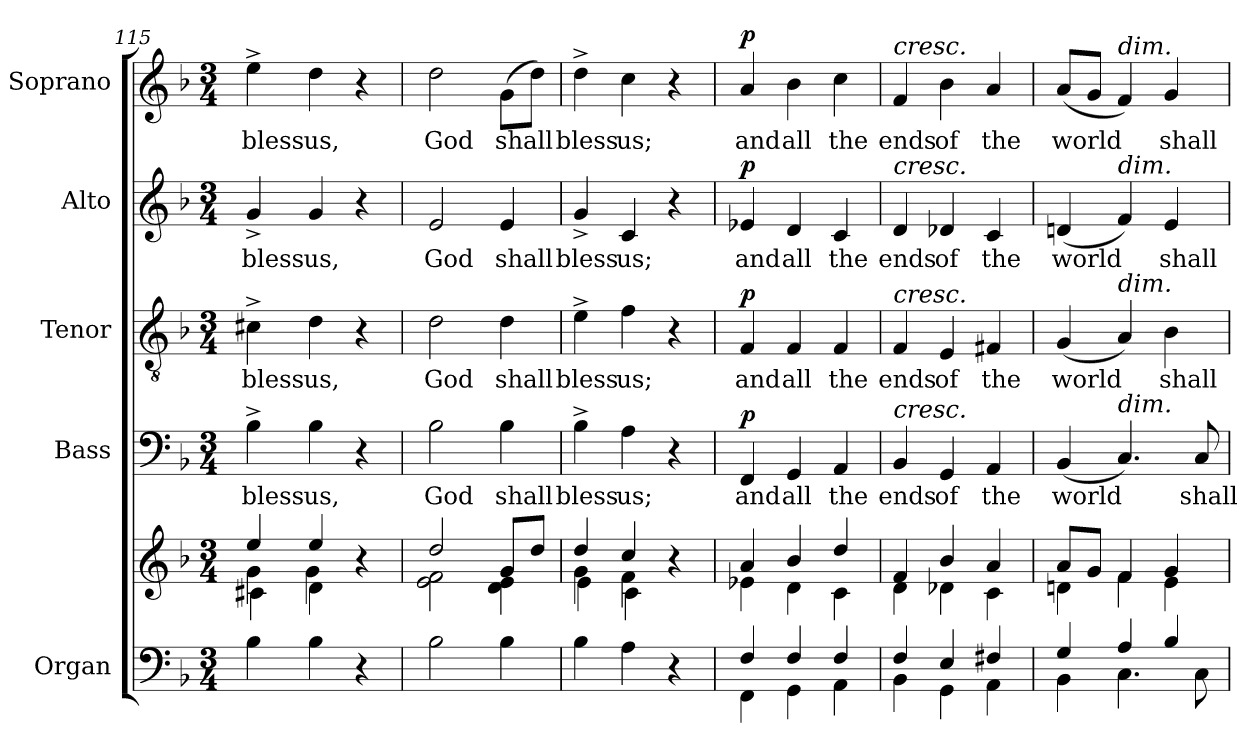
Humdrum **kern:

**kern	**kern	**kern	**text	**dynam	**kern	**text	**dynam	**kern	**text	**dynam	**kern	**text	**dynam
*part5	*part5	*part4	*part4	*part4	*part3	*part3	*part3	*part2	*part2	*part2	*part1	*part1	*part1
*staff6	*staff5	*staff4	*staff4	*staff4	*staff3	*staff3	*staff3	*staff2	*staff2	*staff2	*staff1	*staff1	*staff1
*I"Organ	*	*I"Bass	*	*	*I"Tenor	*	*	*I"Alto	*	*	*I"Soprano	*	*
*I'Org.	*	*I'B.	*	*	*I'T.	*	*	*I'A.	*	*	*I'S.	*	*
*clefF4	*clefG2	*clefF4	*	*	*clefGv2	*	*	*clefG2	*	*	*clefG2	*	*
*	*	*	*	*	*ITrd7c12	*	*	*	*	*	*	*	*
*k[b-]	*k[b-]	*k[b-]	*	*	*k[b-]	*	*	*k[b-]	*	*	*k[b-]	*	*
*F:	*F:	*F:	*	*	*F:	*	*	*F:	*	*	*F:	*	*
*M3/4	*M3/4	*M3/4	*	*	*M3/4	*	*	*M3/4	*	*	*M3/4	*	*
=115	=115	=115	=115	=115	=115	=115	=115	=115	=115	=115	=115	=115	=115
*	*^	*	*	*	*	*	*	*	*	*	*	*	*
*	*	*^	*	*	*	*	*	*	*	*	*	*	*	*
!	!	!	!	!	!LO:LY:b:color=#000000	!	!	!	!	!	!	!	!	!	!
!	!	!	!	!	!	!	!	!LO:LY:b:color=#000000	!	!	!	!	!	!	!
!	!	!	!	!	!	!	!	!	!	!	!LO:LY:b:color=#000000	!	!	!	!
!	!	!	!	!	!	!	!	!	!	!	!	!	!	!LO:LY:b:color=#000000	!
4B-i\	4eei/	4gi\	4c#Xi\	4B-^i\	bless	.	4C#X^i\	bless	.	4g^i/	bless	.	4ee^i\	bless	.
!	!	!	!	!	!LO:LY:b:color=#000000	!	!	!	!	!	!	!	!	!	!
!	!	!	!	!	!	!	!	!LO:LY:b:color=#000000	!	!	!	!	!	!	!
!	!	!	!	!	!	!	!	!	!	!	!LO:LY:b:color=#000000	!	!	!	!
!	!	!	!	!	!	!	!	!	!	!	!	!	!	!LO:LY:b:color=#000000	!
4B-i\	4eei/	4di\	4gi\	4B-i\	us,	.	4Di\	us,	.	4gi/	us,	.	4ddi\	us,	.
4r	4r	4ryy	4ryy	4r	.	.	4r	.	.	4r	.	.	4r	.	.
*	*	*v	*v	*	*	*	*	*	*	*	*	*	*	*	*
=116	=116	=116	=116	=116	=116	=116	=116	=116	=116	=116	=116	=116	=116	=116
*	*	*^	*	*	*	*	*	*	*	*	*	*	*	*
!	!	!	!	!	!LO:LY:b:color=#000000	!	!	!	!	!	!	!	!	!	!
*	*	*v	*v	*	*	*	*	*	*	*	*	*	*	*	*
*	*	*^	*	*	*	*	*	*	*	*	*	*	*	*
!	!	!	!	!	!	!	!	!LO:LY:b:color=#000000	!	!	!	!	!	!	!
*	*	*v	*v	*	*	*	*	*	*	*	*	*	*	*	*
*	*	*^	*	*	*	*	*	*	*	*	*	*	*	*
!	!	!	!	!	!	!	!	!	!	!	!LO:LY:b:color=#000000	!	!	!	!
*	*	*v	*v	*	*	*	*	*	*	*	*	*	*	*	*
*	*	*^	*	*	*	*	*	*	*	*	*	*	*	*
!	!	!	!	!	!	!	!	!	!	!	!	!	!	!LO:LY:b:color=#000000	!
*	*	*v	*v	*	*	*	*	*	*	*	*	*	*	*	*
2B-i\	2ddi/	2ei\ 2fi	2B-i\	God	.	2Di\	God	.	2ei/	God	.	2ddi\	God	.
!	!	!	!	!LO:LY:b:color=#000000	!	!	!	!	!	!	!	!	!	!
!	!	!	!	!	!	!	!LO:LY:b:color=#000000	!	!	!	!	!	!	!
!	!	!	!	!	!	!	!	!	!	!LO:LY:b:color=#000000	!	!	!	!
!	!	!	!	!	!	!	!	!	!	!	!	!	!LO:LY:b:color=#000000	!
4B-i\	8gi/L	4di\ 4ei	4B-i\	shall	.	4Di\	shall	.	4ei/	shall	.	(8gi\L	shall	.
.	8ddi/J	.	.	.	.	.	.	.	.	.	.	8ddi\J)	.	.
=117	=117	=117	=117	=117	=117	=117	=117	=117	=117	=117	=117	=117	=117	=117
*	*	*^	*	*	*	*	*	*	*	*	*	*	*	*
!	!	!	!	!	!LO:LY:b:color=#000000	!	!	!	!	!	!	!	!	!	!
!	!	!	!	!	!	!	!	!LO:LY:b:color=#000000	!	!	!	!	!	!	!
!	!	!	!	!	!	!	!	!	!	!	!LO:LY:b:color=#000000	!	!	!	!
!	!	!	!	!	!	!	!	!	!	!	!	!	!	!LO:LY:b:color=#000000	!
4B-i\	4ddi/	4gi\	4ei\	4B-^i\	bless	.	4E^i\	bless	.	4g^i/	bless	.	4dd^i\	bless	.
!	!	!	!	!	!LO:LY:b:color=#000000	!	!	!	!	!	!	!	!	!	!
!	!	!	!	!	!	!	!	!LO:LY:b:color=#000000	!	!	!	!	!	!	!
!	!	!	!	!	!	!	!	!	!	!	!LO:LY:b:color=#000000	!	!	!	!
!	!	!	!	!	!	!	!	!	!	!	!	!	!	!LO:LY:b:color=#000000	!
4Ai\	4cci/	4fi\	4ci\	4Ai\	us;	.	4Fi\	us;	.	4ci/	us;	.	4cci\	us;	.
4r	4r	4ryy	4ryy	4r	.	.	4r	.	.	4r	.	.	4r	.	.
*	*	*v	*v	*	*	*	*	*	*	*	*	*	*	*	*
!!LO:LB:g=z
=118	=118	=118	=118	=118	=118	=118	=118	=118	=118	=118	=118	=118	=118	=118
*^	*	*	*	*	*	*	*	*	*	*	*	*	*	*
*	*	*	*^	*	*	*	*	*	*	*	*	*	*	*	*
!	!	!	!	!	!	!LO:LY:b:color=#000000	!	!	!	!	!	!	!	!	!	!
*	*	*	*v	*v	*	*	*	*	*	*	*	*	*	*	*	*
*	*	*	*^	*	*	*	*	*	*	*	*	*	*	*	*
!	!	!	!	!	!	!	!	!	!LO:LY:b:color=#000000	!	!	!	!	!	!	!
*	*	*	*v	*v	*	*	*	*	*	*	*	*	*	*	*	*
*	*	*	*^	*	*	*	*	*	*	*	*	*	*	*	*
!	!	!	!	!	!	!	!	!	!	!	!	!LO:LY:b:color=#000000	!	!	!	!
*	*	*	*v	*v	*	*	*	*	*	*	*	*	*	*	*	*
*	*	*	*^	*	*	*	*	*	*	*	*	*	*	*	*
!	!	!	!	!	!	!	!	!	!	!	!	!	!	!	!LO:LY:b:color=#000000	!
*	*	*	*v	*v	*	*	*	*	*	*	*	*	*	*	*	*
4Fi/	4FFi\	4ai/	4e-Xi\	4FFi/	and	p	4FFi/	and	p	4e-Xi/	and	p	4ai/	and	p
!	!	!	!	!	!LO:LY:b:color=#000000	!	!	!	!	!	!	!	!	!	!
!	!	!	!	!	!	!	!	!LO:LY:b:color=#000000	!	!	!	!	!	!	!
!	!	!	!	!	!	!	!	!	!	!	!LO:LY:b:color=#000000	!	!	!	!
!	!	!	!	!	!	!	!	!	!	!	!	!	!	!LO:LY:b:color=#000000	!
4Fi/	4GGi\	4b-i/	4di\	4GGi/	all	.	4FFi/	all	.	4di/	all	.	4b-i\	all	.
!	!	!	!	!	!LO:LY:b:color=#000000	!	!	!	!	!	!	!	!	!	!
!	!	!	!	!	!	!	!	!LO:LY:b:color=#000000	!	!	!	!	!	!	!
!	!	!	!	!	!	!	!	!	!	!	!LO:LY:b:color=#000000	!	!	!	!
!	!	!	!	!	!	!	!	!	!	!	!	!	!	!LO:LY:b:color=#000000	!
4Fi/	4AAi\	4ddi/	4ci\	4AAi/	the	.	4FFi/	the	.	4ci/	the	.	4cci\	the	.
=119	=119	=119	=119	=119	=119	=119	=119	=119	=119	=119	=119	=119	=119	=119	=119
!	!	!	!	!	!LO:LY:b:color=#000000	!	!	!	!	!	!	!	!	!	!
!	!	!	!	!	!	!	!	!LO:LY:b:color=#000000	!	!	!	!	!	!	!
!	!	!	!	!	!	!	!	!	!	!	!LO:LY:b:color=#000000	!	!	!	!
!	!	!	!	!	!	!	!	!	!	!	!	!	!LO:TX:a:i:t=cresc.	!	!
!	!	!	!	!	!	!	!	!	!	!LO:TX:a:i:t=cresc.	!	!	!	!	!
!	!	!	!	!	!	!	!LO:TX:a:i:t=cresc.	!	!	!	!	!	!	!	!
!	!	!	!	!LO:TX:a:i:t=cresc.	!	!	!	!	!	!	!	!	!	!	!
!	!	!	!	!	!	!	!	!	!	!	!	!	!	!LO:LY:b:color=#000000	!
4Fi/	4BB-i\	4fi/	4di\	4BB-i/	ends	.	4FFi/	ends	.	4di/	ends	.	4fi/	ends	.
!	!	!	!	!	!LO:LY:b:color=#000000	!	!	!	!	!	!	!	!	!	!
!	!	!	!	!	!	!	!	!LO:LY:b:color=#000000	!	!	!	!	!	!	!
!	!	!	!	!	!	!	!	!	!	!	!LO:LY:b:color=#000000	!	!	!	!
!	!	!	!	!	!	!	!	!	!	!	!	!	!	!LO:LY:b:color=#000000	!
4Ei/	4GGi\	4b-i/	4d-Xi\	4GGi/	of	.	4EEi/	of	.	4d-Xi/	of	.	4b-i\	of	.
!	!	!	!	!	!LO:LY:b:color=#000000	!	!	!	!	!	!	!	!	!	!
!	!	!	!	!	!	!	!	!LO:LY:b:color=#000000	!	!	!	!	!	!	!
!	!	!	!	!	!	!	!	!	!	!	!LO:LY:b:color=#000000	!	!	!	!
!	!	!	!	!	!	!	!	!	!	!	!	!	!	!LO:LY:b:color=#000000	!
4F#Xi/	4AAi\	4ai/	4ci\	4AAi/	the	.	4FF#Xi/	the	.	4ci/	the	.	4ai/	the	.
=120	=120	=120	=120	=120	=120	=120	=120	=120	=120	=120	=120	=120	=120	=120	=120
!	!	!	!	!	!LO:LY:b:color=#000000	!	!	!	!	!	!	!	!	!	!
!	!	!	!	!	!	!	!	!LO:LY:b:color=#000000	!	!	!	!	!	!	!
!	!	!	!	!	!	!	!	!	!	!	!LO:LY:b:color=#000000	!	!	!	!
!	!	!	!	!	!	!	!	!	!	!	!	!	!	!LO:LY:b:color=#000000	!
4Gi/	4BB-i\	8ai/L	4dni\	(4BB-i/	world	.	(4GGi/	world	.	(4dni/	world	.	(8ai/L	world	.
.	.	8gi/J	.	.	.	.	.	.	.	.	.	.	8gi/J	.	.
!	!	!	!	!	!	!	!	!	!	!	!	!	!LO:TX:a:i:t=dim.	!	!
!	!	!	!	!	!	!	!	!	!	!LO:TX:a:i:t=dim.	!	!	!	!	!
!	!	!	!	!	!	!	!LO:TX:a:i:t=dim.	!	!	!	!	!	!	!	!
!	!	!	!	!LO:TX:a:i:t=dim.	!	!	!	!	!	!	!	!	!	!	!
4Ai/	4.Ci\	4fi/	4fi\	4.Ci/)	.	.	4AAi/)	.	.	4fi/)	.	.	4fi/)	.	.
!	!	!	!	!	!	!	!	!LO:LY:b:color=#000000	!	!	!	!	!	!	!
!	!	!	!	!	!	!	!	!	!	!	!LO:LY:b:color=#000000	!	!	!	!
!	!	!	!	!	!	!	!	!	!	!	!	!	!	!LO:LY:b:color=#000000	!
4B-i/	.	4gi/	4ei\	.	.	.	4BB-i\	shall	.	4ei/	shall	.	4gi/	shall	.
!	!	!	!	!	!LO:LY:b:color=#000000	!	!	!	!	!	!	!	!	!	!
.	8Ci\	.	.	8Ci/	shall	.	.	.	.	.	.	.	.	.	.
*v	*v	*	*	*	*	*	*	*	*	*	*	*	*	*	*
*	*v	*v	*	*	*	*	*	*	*	*	*	*	*	*
=	=	=	=	=	=	=	=	=	=	=	=	=	=
*-	*-	*-	*-	*-	*-	*-	*-	*-	*-	*-	*-	*-	*-
